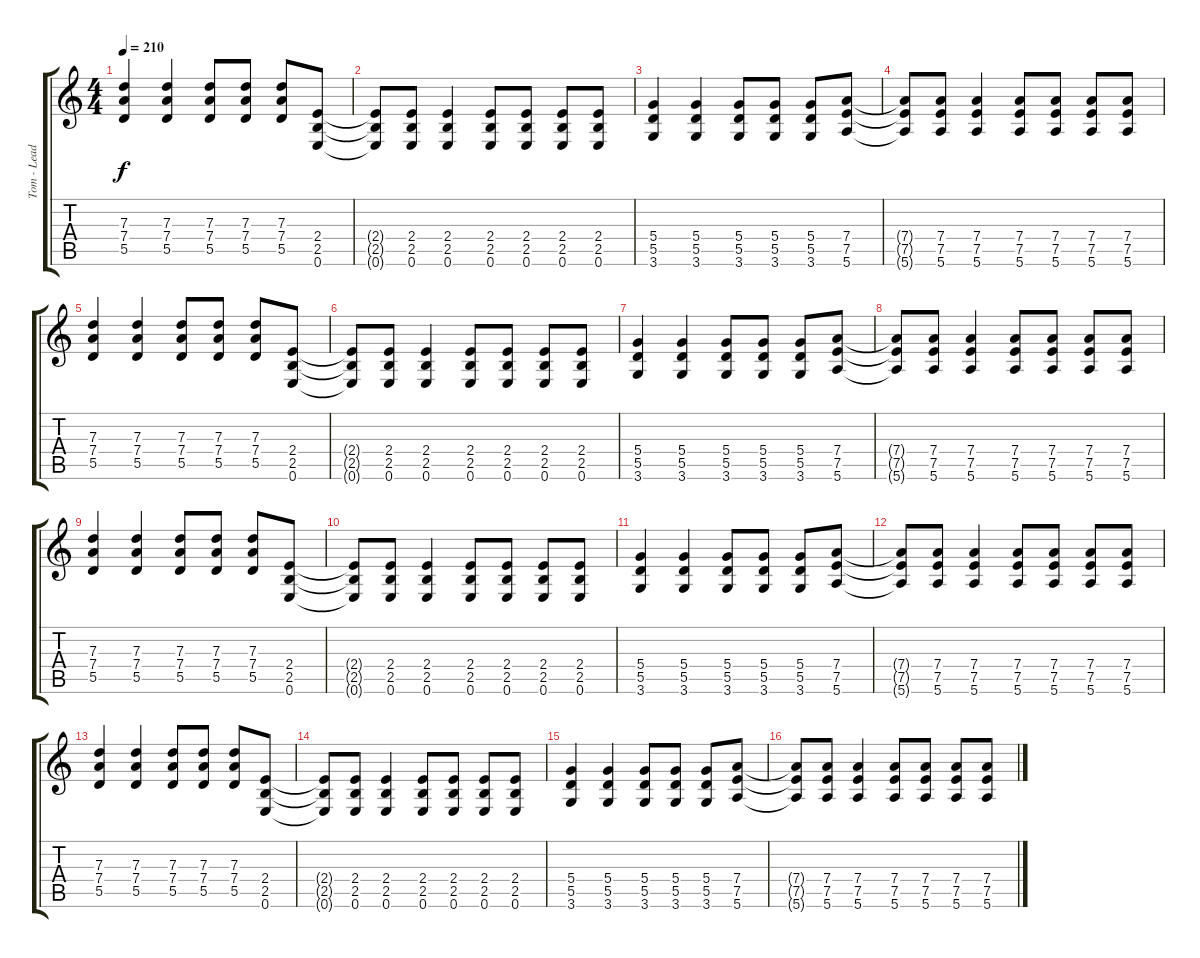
\track ("Tom - Lead Guitar Left" "Tom - Lead") {instrument distortionguitar}
\staff {score tabs}
\tuning (E4 B3 G3 D3 A2 E2) {hide}
\ts (4 4)
\tempo 210
\clef g2
\ks c
(7.3 7.4 5.5).4{dy f} (7.3 7.4 5.5).4 (7.3 7.4 5.5).8 (7.3 7.4 5.5).8 (7.3 7.4 5.5).8 (2.4 2.5 0.6).8 |
(2.4{t} 2.5{t} 0.6{t}).8 (2.4 2.5 0.6).8 (2.4 2.5 0.6).4 (2.4 2.5 0.6).8 (2.4 2.5 0.6).8 (2.4 2.5 0.6).8 (2.4 2.5 0.6).8 |
(5.4 5.5 3.6).4 (5.4 5.5 3.6).4 (5.4 5.5 3.6).8 (5.4 5.5 3.6).8 (5.4 5.5 3.6).8 (7.4 7.5 5.6).8 |
(7.4{t} 7.5{t} 5.6{t}).8 (7.4 7.5 5.6).8 (7.4 7.5 5.6).4 (7.4 7.5 5.6).8 (7.4 7.5 5.6).8 (7.4 7.5 5.6).8 (7.4 7.5 5.6).8 |
(7.3 7.4 5.5).4 (7.3 7.4 5.5).4 (7.3 7.4 5.5).8 (7.3 7.4 5.5).8 (7.3 7.4 5.5).8 (2.4 2.5 0.6).8 |
(2.4{t} 2.5{t} 0.6{t}).8 (2.4 2.5 0.6).8 (2.4 2.5 0.6).4 (2.4 2.5 0.6).8 (2.4 2.5 0.6).8 (2.4 2.5 0.6).8 (2.4 2.5 0.6).8 |
(5.4 5.5 3.6).4 (5.4 5.5 3.6).4 (5.4 5.5 3.6).8 (5.4 5.5 3.6).8 (5.4 5.5 3.6).8 (7.4 7.5 5.6).8 |
(7.4{t} 7.5{t} 5.6{t}).8 (7.4 7.5 5.6).8 (7.4 7.5 5.6).4 (7.4 7.5 5.6).8 (7.4 7.5 5.6).8 (7.4 7.5 5.6).8 (7.4 7.5 5.6).8 |
(7.3 7.4 5.5).4 (7.3 7.4 5.5).4 (7.3 7.4 5.5).8 (7.3 7.4 5.5).8 (7.3 7.4 5.5).8 (2.4 2.5 0.6).8 |
(2.4{t} 2.5{t} 0.6{t}).8 (2.4 2.5 0.6).8 (2.4 2.5 0.6).4 (2.4 2.5 0.6).8 (2.4 2.5 0.6).8 (2.4 2.5 0.6).8 (2.4 2.5 0.6).8 |
(5.4 5.5 3.6).4 (5.4 5.5 3.6).4 (5.4 5.5 3.6).8 (5.4 5.5 3.6).8 (5.4 5.5 3.6).8 (7.4 7.5 5.6).8 |
(7.4{t} 7.5{t} 5.6{t}).8 (7.4 7.5 5.6).8 (7.4 7.5 5.6).4 (7.4 7.5 5.6).8 (7.4 7.5 5.6).8 (7.4 7.5 5.6).8 (7.4 7.5 5.6).8 |
(7.3 7.4 5.5).4 (7.3 7.4 5.5).4 (7.3 7.4 5.5).8 (7.3 7.4 5.5).8 (7.3 7.4 5.5).8 (2.4 2.5 0.6).8 |
(2.4{t} 2.5{t} 0.6{t}).8 (2.4 2.5 0.6).8 (2.4 2.5 0.6).4 (2.4 2.5 0.6).8 (2.4 2.5 0.6).8 (2.4 2.5 0.6).8 (2.4 2.5 0.6).8 |
(5.4 5.5 3.6).4 (5.4 5.5 3.6).4 (5.4 5.5 3.6).8 (5.4 5.5 3.6).8 (5.4 5.5 3.6).8 (7.4 7.5 5.6).8 |
(7.4{t} 7.5{t} 5.6{t}).8 (7.4 7.5 5.6).8 (7.4 7.5 5.6).4 (7.4 7.5 5.6).8 (7.4 7.5 5.6).8 (7.4 7.5 5.6).8 (7.4 7.5 5.6).8
